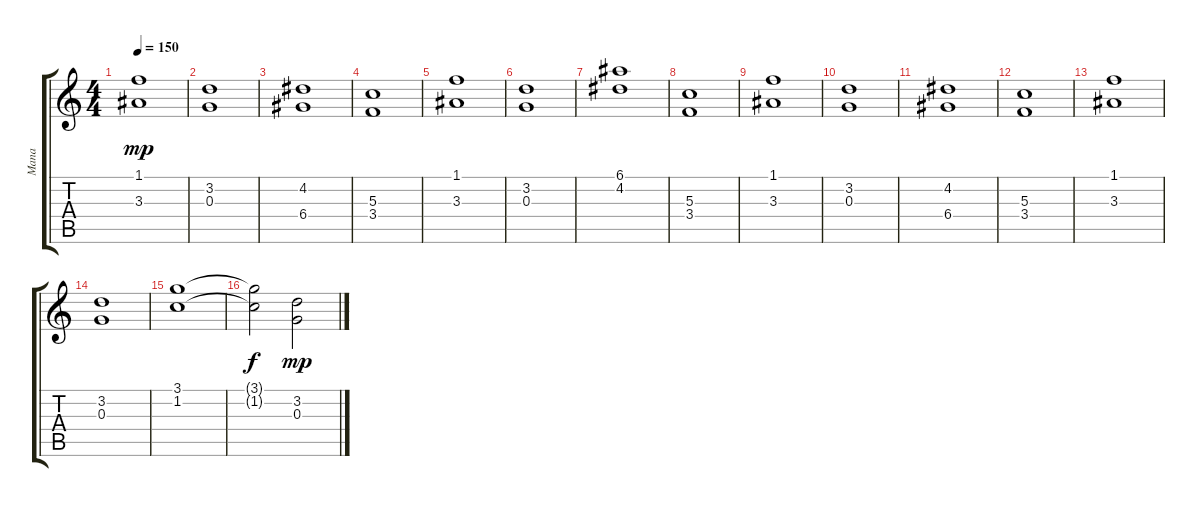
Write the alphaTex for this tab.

\track ("Mana" "Mana") {instrument distortionguitar}
\staff {score tabs}
\tuning (E4 B3 G3 D3 A2 E2) {hide}
\ts (4 4)
\tempo 150
\clef g2
\ks c
(1.1 3.3).1{dy mp} |
(3.2 0.3).1 |
(4.2 6.4).1 |
(5.3 3.4).1 |
(1.1 3.3).1 |
(3.2 0.3).1 |
(6.1 4.2).1 |
(5.3 3.4).1 |
(1.1 3.3).1 |
(3.2 0.3).1 |
(4.2 6.4).1 |
(5.3 3.4).1 |
(1.1 3.3).1 |
(3.2 0.3).1 |
(3.1 1.2).1 |
(3.1{t} 1.2{t}).2{dy f} (3.2 0.3).2{dy mp}
